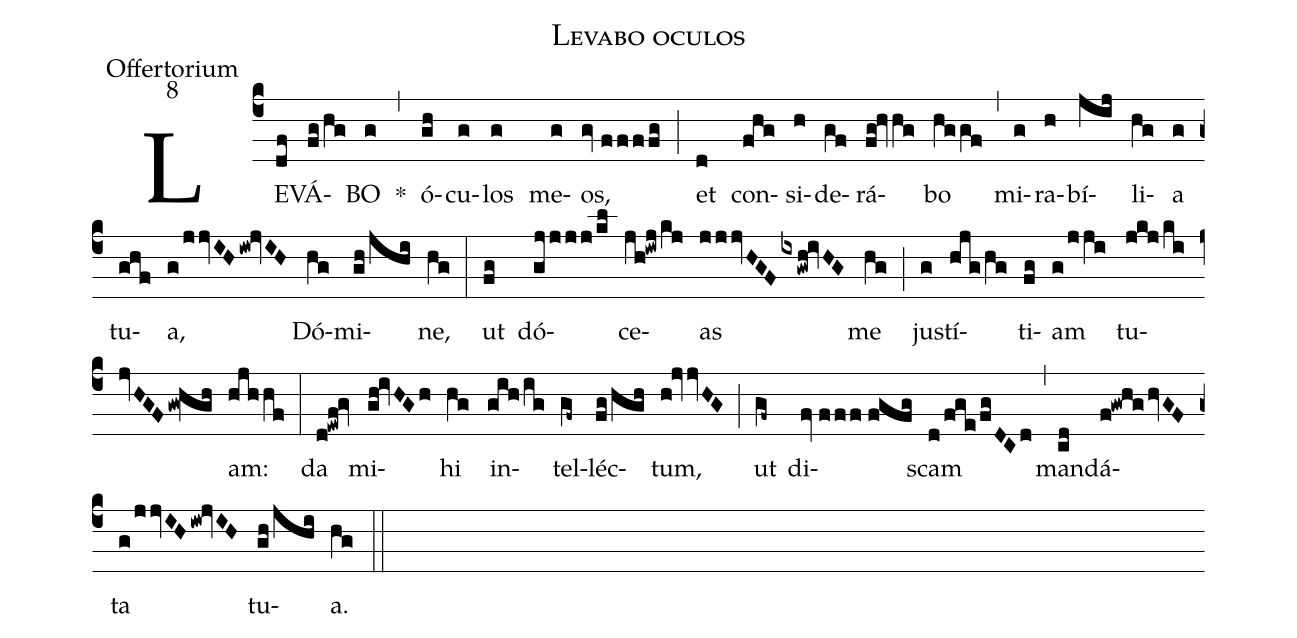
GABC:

name:Levabo oculos;
office-part:Offertorium;
mode:8;
%%
(c4) LE(df)VÁ(fg/hg)BO(g) *(,) ó(gh)cu(g)los(g) me(g)os,(gv//ffffg) (;) et(d) con(fhg)si(h)de(gf)rá(fg!hvhg)bo(hggf) (,) mi(g)ra(h)bí(jij)li(hg)a(g) tu(ghf)a,(g/jjvIHiw!jvIH) Dó(hg)mi(gh/jhi)ne,(hg) (:) ut(fg) dó(gjjjj/kl)ce(jh!iwj/kj)as(jjjvHGFixgwh!ivHG) me(hg) (;) ju(g)stí(hjg/hg)ti(fg)am(g/jji) tu(jkj/kijvHGFgw!hgh)am:(hjhhf) (:) da(d!ewf!gv) mi(gh!ivHGh)hi(hg) in(gih/ig)tel(gf~)léc(fg/hgh)tum,(h!jvvHG) (;) ut(gf~) di(fv//fff//fgfg)scam(d/fge/fgDCd) (,) man(cd)dá(f!gwhghvGF)ta(g/jjvIHiw!jvIH) tu(gh/jhi)a.(hg) (::)
